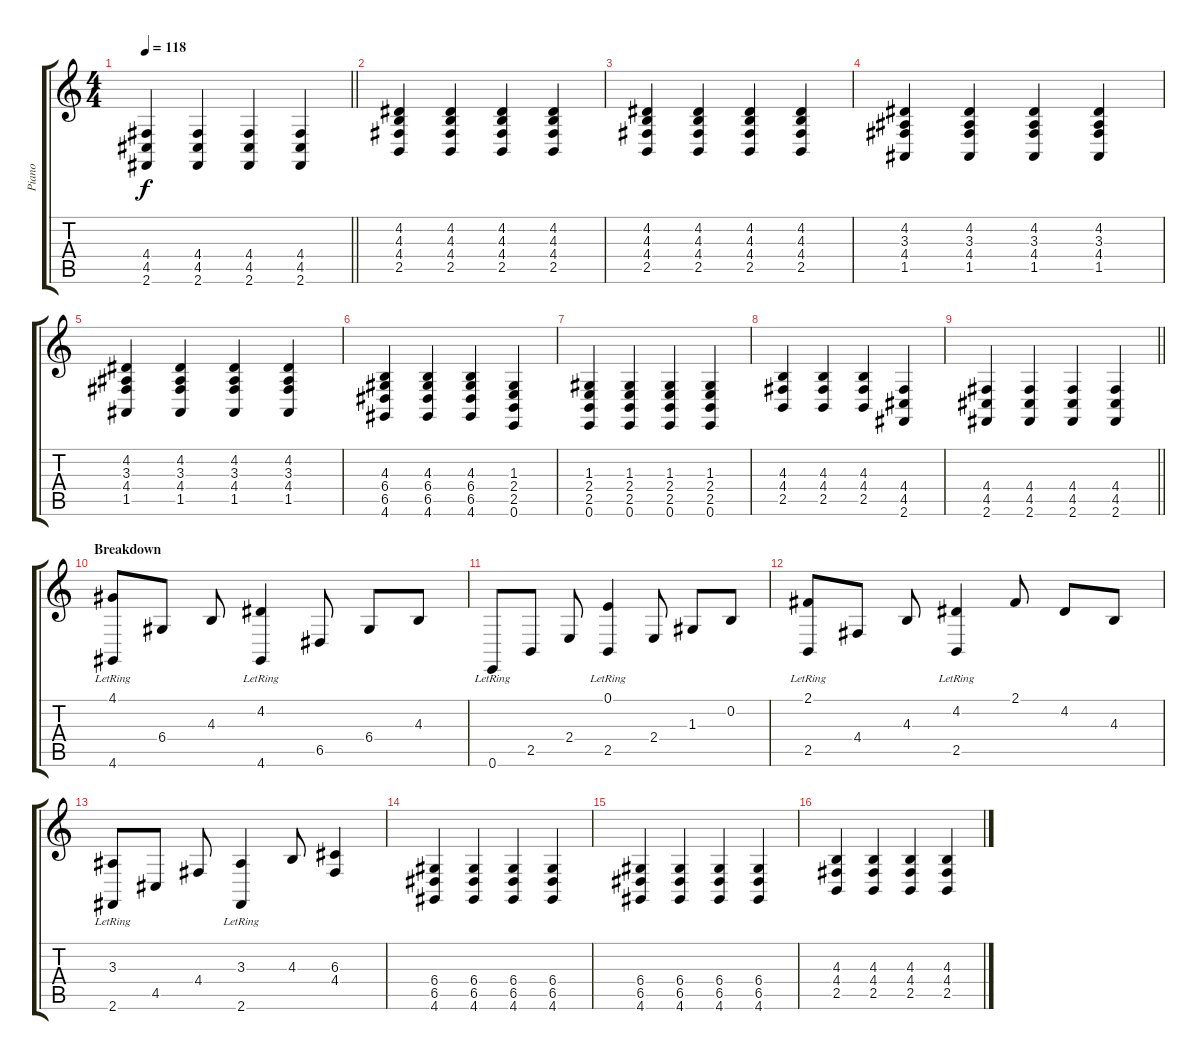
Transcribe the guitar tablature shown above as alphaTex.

\track ("Piano" "Piano") {instrument acousticgrandpiano}
\staff {score tabs}
\tuning (E4 B3 G3 D3 A2 E2) {hide}
\ts (4 4)
\tempo 118
\clef g2
\barLineRight lightlight
\ks c
(4.4 4.5 2.6).4{dy f} (4.4 4.5 2.6).4 (4.4 4.5 2.6).4 (4.4 4.5 2.6).4 |
(4.2 4.3 4.4 2.5).4 (4.2 4.3 4.4 2.5).4 (4.2 4.3 4.4 2.5).4 (4.2 4.3 4.4 2.5).4 |
(4.2 4.3 4.4 2.5).4 (4.2 4.3 4.4 2.5).4 (4.2 4.3 4.4 2.5).4 (4.2 4.3 4.4 2.5).4 |
(4.2 3.3 4.4 1.5).4 (4.2 3.3 4.4 1.5).4 (4.2 3.3 4.4 1.5).4 (4.2 3.3 4.4 1.5).4 |
(4.2 3.3 4.4 1.5).4 (4.2 3.3 4.4 1.5).4 (4.2 3.3 4.4 1.5).4 (4.2 3.3 4.4 1.5).4 |
(4.3 6.4 6.5 4.6).4 (4.3 6.4 6.5 4.6).4 (4.3 6.4 6.5 4.6).4 (1.3 2.4 2.5 0.6).4 |
(1.3 2.4 2.5 0.6).4 (1.3 2.4 2.5 0.6).4 (1.3 2.4 2.5 0.6).4 (1.3 2.4 2.5 0.6).4 |
(4.3 4.4 2.5).4 (4.3 4.4 2.5).4 (4.3 4.4 2.5).4 (4.4 4.5 2.6).4 |
\barLineRight lightlight
(4.4 4.5 2.6).4 (4.4 4.5 2.6).4 (4.4 4.5 2.6).4 (4.4 4.5 2.6).4 |
\section ("" "Breakdown")
(4.1 4.6{lr}).8 6.4.8 4.3.8 (4.2 4.6{lr}).4 6.5.8 6.4.8 4.3.8 |
0.6{lr}.8 2.5.8 2.4.8 (0.1 2.5{lr}).4 2.4.8 1.3.8 0.2.8 |
(2.1 2.5{lr}).8 4.4.8 4.3.8 (4.2 2.5{lr}).4 2.1.8 4.2.8 4.3.8 |
(3.3 2.6{lr}).8 4.5.8 4.4.8 (3.3 2.6{lr}).4 4.3.8 (6.3 4.4).4 |
(6.4 6.5 4.6).4 (6.4 6.5 4.6).4 (6.4 6.5 4.6).4 (6.4 6.5 4.6).4 |
(6.4 6.5 4.6).4 (6.4 6.5 4.6).4 (6.4 6.5 4.6).4 (6.4 6.5 4.6).4 |
(4.3 4.4 2.5).4 (4.3 4.4 2.5).4 (4.3 4.4 2.5).4 (4.3 4.4 2.5).4
